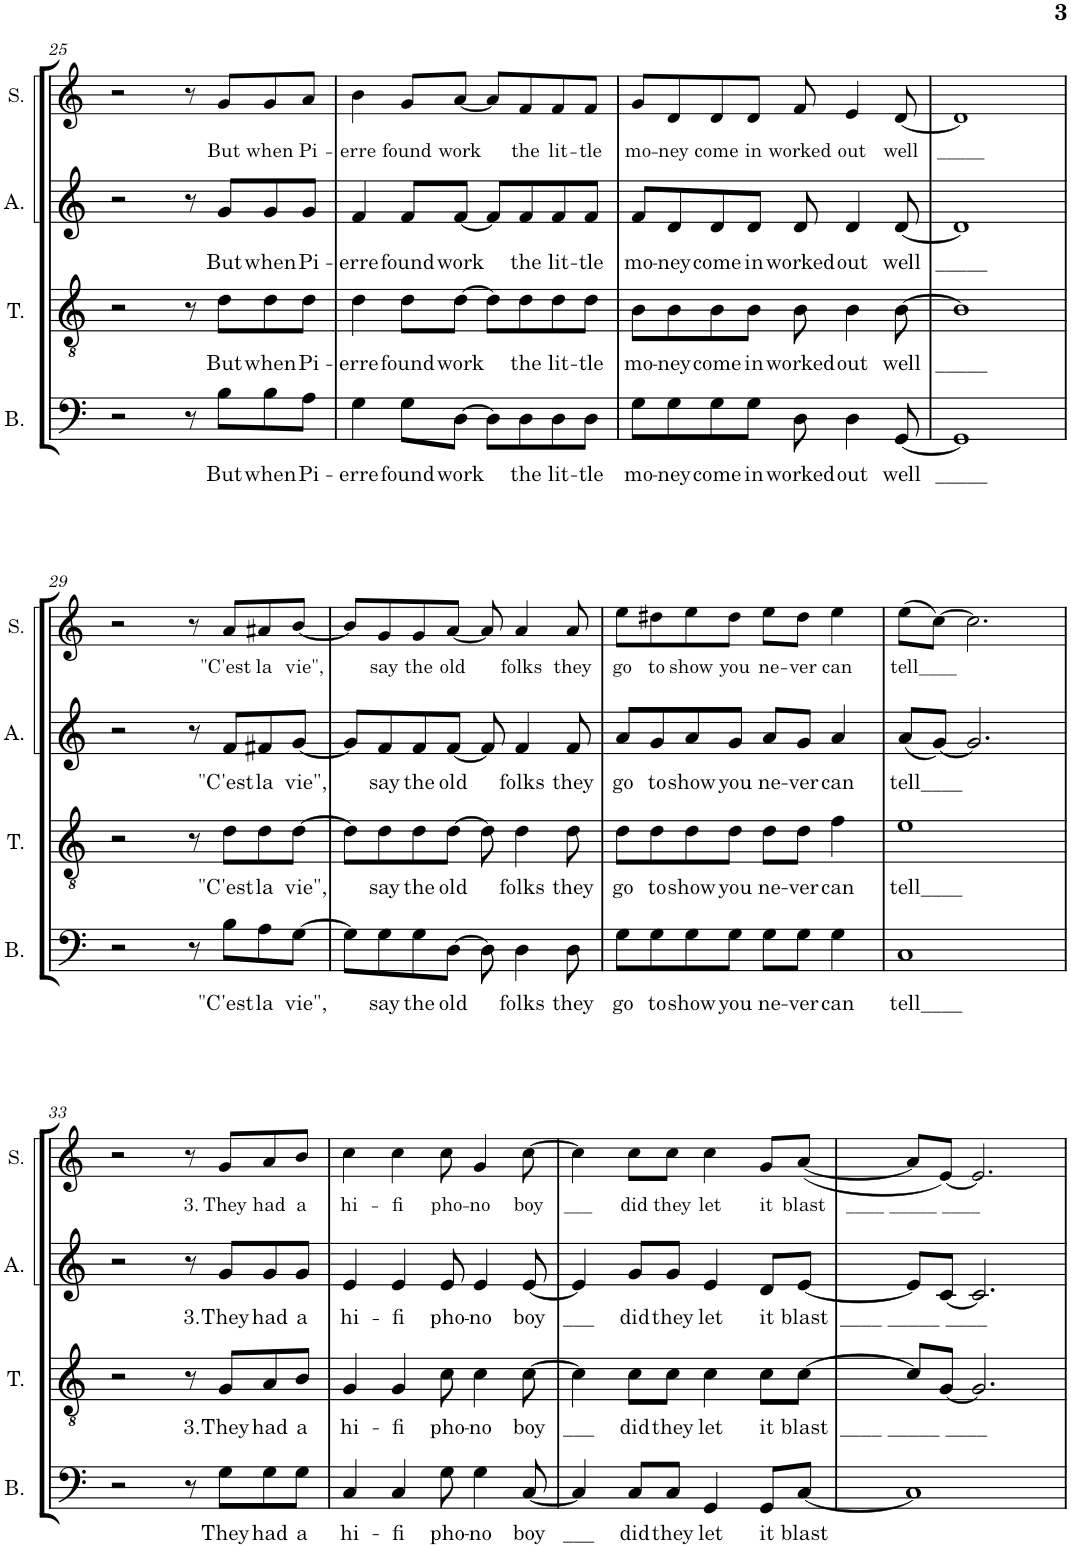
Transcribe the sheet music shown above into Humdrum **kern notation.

**kern	**text	**kern	**text	**kern	**text	**kern	**text
*part4	*part4	*part3	*part3	*part2	*part2	*part1	*part1
*staff4	*staff4	*staff3	*staff3	*staff2	*staff2	*staff1	*staff1
*I"Basse	*	*I"Ténor	*	*I"Alto	*	*I"Soprano	*
*I'B.	*	*I'T.	*	*I'A.	*	*I'S.	*
!!LO:PB:g=z
*clefF4	*	*clefGv2	*	*clefG2	*	*clefG2	*
*k[]	*	*k[]	*	*k[]	*	*k[]	*
*M4/4	*	*M4/4	*	*M4/4	*	*M4/4	*
=25	=25	=25	=25	=25	=25	=25	=25
2r	.	2r	.	2r	.	2r	.
8r	.	8r	.	8r	.	8r	.
!	!LO:LY:b	!	!LO:LY:b	!	!LO:LY:b	!	!LO:LY:b
8B\L	But	8d\L	But	8g/L	But	8g/L	But
!	!LO:LY:b	!	!LO:LY:b	!	!LO:LY:b	!	!LO:LY:b
8B\	when	8d\	when	8g/	when	8g/	when
!	!LO:LY:b	!	!LO:LY:b	!	!LO:LY:b	!	!LO:LY:b
8A\J	Pi-	8d\J	Pi-	8g/J	Pi-	8a/J	Pi-
=26	=26	=26	=26	=26	=26	=26	=26
!	!LO:LY:b	!	!LO:LY:b	!	!LO:LY:b	!	!LO:LY:b
4G\	-erre	4d\	-erre	4f/	-erre	4b\	-erre
!	!LO:LY:b	!	!LO:LY:b	!	!LO:LY:b	!	!LO:LY:b
8G\L	found	8d\L	found	8f/L	found	8g/L	found
!	!LO:LY:b	!	!LO:LY:b	!	!LO:LY:b	!	!LO:LY:b
[8D\J	work	[8d\J	work	[8f/J	work	[8a/J	work
8D\L]	.	8d\L]	.	8f/L]	.	8a/L]	.
!	!LO:LY:b	!	!LO:LY:b	!	!LO:LY:b	!	!LO:LY:b
8D\	the	8d\	the	8f/	the	8f/	the
!	!LO:LY:b	!	!LO:LY:b	!	!LO:LY:b	!	!LO:LY:b
8D\	lit-	8d\	lit-	8f/	lit-	8f/	lit-
!	!LO:LY:b	!	!LO:LY:b	!	!LO:LY:b	!	!LO:LY:b
8D\J	-tle	8d\J	-tle	8f/J	-tle	8f/J	-tle
=27	=27	=27	=27	=27	=27	=27	=27
!	!LO:LY:b	!	!LO:LY:b	!	!LO:LY:b	!	!LO:LY:b
8G\L	mo-	8B\L	mo-	8f/L	mo-	8g/L	mo-
!	!LO:LY:b	!	!LO:LY:b	!	!LO:LY:b	!	!LO:LY:b
8G\	-ney	8B\	-ney	8d/	-ney	8d/	-ney
!	!LO:LY:b	!	!LO:LY:b	!	!LO:LY:b	!	!LO:LY:b
8G\	come	8B\	come	8d/	come	8d/	come
!	!LO:LY:b	!	!LO:LY:b	!	!LO:LY:b	!	!LO:LY:b
8G\J	in	8B\J	in	8d/J	in	8d/J	in
!	!LO:LY:b	!	!LO:LY:b	!	!LO:LY:b	!	!LO:LY:b
8D\	worked	8B\	worked	8d/	worked	8f/	worked
!	!LO:LY:b	!	!LO:LY:b	!	!LO:LY:b	!	!LO:LY:b
4D\	out	4B\	out	4d/	out	4e/	out
!	!LO:LY:b	!	!LO:LY:b	!	!LO:LY:b	!	!LO:LY:b
[8GG/	well	[8B\	well	[8d/	well	[8d/	well
=28	=28	=28	=28	=28	=28	=28	=28
!	!LO:LY:b	!	!LO:LY:b	!	!LO:LY:b	!	!LO:LY:b
1GG]	_____	1B]	_____	1d]	_____	1d]	_____
!!LO:LB:g=z
=29	=29	=29	=29	=29	=29	=29	=29
2r	.	2r	.	2r	.	2r	.
8r	.	8r	.	8r	.	8r	.
!	!LO:LY:b	!	!LO:LY:b	!	!LO:LY:b	!	!LO:LY:b
8B\L	"C'est	8d\L	"C'est	8f/L	"C'est	8a/L	"C'est
!	!LO:LY:b	!	!LO:LY:b	!	!LO:LY:b	!	!LO:LY:b
8A\	la	8d\	la	8f#X/	la	8a#X/	la
!	!LO:LY:b	!	!LO:LY:b	!	!LO:LY:b	!	!LO:LY:b
[8G\J	vie",	[8d\J	vie",	[8g/J	vie",	[8b/J	vie",
=30	=30	=30	=30	=30	=30	=30	=30
8G\L]	.	8d\L]	.	8g/L]	.	8b/L]	.
!	!LO:LY:b	!	!LO:LY:b	!	!LO:LY:b	!	!LO:LY:b
8G\	say	8d\	say	8f/	say	8g/	say
!	!LO:LY:b	!	!LO:LY:b	!	!LO:LY:b	!	!LO:LY:b
8G\	the	8d\	the	8f/	the	8g/	the
!	!LO:LY:b	!	!LO:LY:b	!	!LO:LY:b	!	!LO:LY:b
[8D\J	old	[8d\J	old	[8f/J	old	[8a/J	old
8D\]	.	8d\]	.	8f/]	.	8a/]	.
!	!LO:LY:b	!	!LO:LY:b	!	!LO:LY:b	!	!LO:LY:b
4D\	folks	4d\	folks	4f/	folks	4a/	folks
!	!LO:LY:b	!	!LO:LY:b	!	!LO:LY:b	!	!LO:LY:b
8D\	they	8d\	they	8f/	they	8a/	they
=31	=31	=31	=31	=31	=31	=31	=31
!	!LO:LY:b	!	!LO:LY:b	!	!LO:LY:b	!	!LO:LY:b
8G\L	go	8d\L	go	8a/L	go	8ee\L	go
!	!LO:LY:b	!	!LO:LY:b	!	!LO:LY:b	!	!LO:LY:b
8G\	to	8d\	to	8g/	to	8dd#X\	to
!	!LO:LY:b	!	!LO:LY:b	!	!LO:LY:b	!	!LO:LY:b
8G\	show	8d\	show	8a/	show	8ee\	show
!	!LO:LY:b	!	!LO:LY:b	!	!LO:LY:b	!	!LO:LY:b
8G\J	you	8d\J	you	8g/J	you	8dd#\J	you
!	!LO:LY:b	!	!LO:LY:b	!	!LO:LY:b	!	!LO:LY:b
8G\L	ne-	8d\L	ne-	8a/L	ne-	8ee\L	ne-
!	!LO:LY:b	!	!LO:LY:b	!	!LO:LY:b	!	!LO:LY:b
8G\J	-ver	8d\J	-ver	8g/J	-ver	8dd#\J	-ver
!	!LO:LY:b	!	!LO:LY:b	!	!LO:LY:b	!	!LO:LY:b
4G\	can	4f\	can	4a/	can	4ee\	can
=32	=32	=32	=32	=32	=32	=32	=32
!	!LO:LY:b	!	!LO:LY:b	!	!LO:LY:b	!	!LO:LY:b
1C	tell____	1e	tell____	(8a/L	tell____	(8ee\L	tell____
.	.	.	.	[8g/J)	.	[8cc\J)	.
.	.	.	.	2.g/]	.	2.cc\]	.
!!LO:LB:g=z
=33	=33	=33	=33	=33	=33	=33	=33
2r	.	2r	.	2r	.	2r	.
!	!	!	!LO:LY:b	!	!LO:LY:b	!	!LO:LY:b
8r	.	8r	3.	8r	3.	8r	3.
!	!LO:LY:b	!	!LO:LY:b	!	!LO:LY:b	!	!LO:LY:b
8G\L	They	8G/L	They	8g/L	They	8g/L	They
!	!LO:LY:b	!	!LO:LY:b	!	!LO:LY:b	!	!LO:LY:b
8G\	had	8A/	had	8g/	had	8a/	had
!	!LO:LY:b	!	!LO:LY:b	!	!LO:LY:b	!	!LO:LY:b
8G\J	a	8B/J	a	8g/J	a	8b/J	a
=34	=34	=34	=34	=34	=34	=34	=34
!	!LO:LY:b	!	!LO:LY:b	!	!LO:LY:b	!	!LO:LY:b
4C/	hi-	4G/	hi-	4e/	hi-	4cc\	hi-
!	!LO:LY:b	!	!LO:LY:b	!	!LO:LY:b	!	!LO:LY:b
4C/	-fi	4G/	-fi	4e/	-fi	4cc\	-fi
!	!LO:LY:b	!	!LO:LY:b	!	!LO:LY:b	!	!LO:LY:b
8G\	pho-	8c\	pho-	8e/	pho-	8cc\	pho-
!	!LO:LY:b	!	!LO:LY:b	!	!LO:LY:b	!	!LO:LY:b
4G\	-no	4c\	-no	4e/	-no	4g/	-no
!	!LO:LY:b	!	!LO:LY:b	!	!LO:LY:b	!	!LO:LY:b
[8C/	boy	[8c\	boy	[8e/	boy	[8cc\	boy
=35	=35	=35	=35	=35	=35	=35	=35
!	!LO:LY:b	!	!LO:LY:b	!	!LO:LY:b	!	!LO:LY:b
4C/]	___	4c\]	___	4e/]	___	4cc\]	___
!	!LO:LY:b	!	!LO:LY:b	!	!LO:LY:b	!	!LO:LY:b
8C/L	did	8c\L	did	8g/L	did	8cc\L	did
!	!LO:LY:b	!	!LO:LY:b	!	!LO:LY:b	!	!LO:LY:b
8C/J	they	8c\J	they	8g/J	they	8cc\J	they
!	!LO:LY:b	!	!LO:LY:b	!	!LO:LY:b	!	!LO:LY:b
4GG/	let	4c\	let	4e/	let	4cc\	let
!	!LO:LY:b	!	!LO:LY:b	!	!LO:LY:b	!	!LO:LY:b
8GG/L	it	8c\L	it	8d/L	it	8g/L	it
!	!LO:LY:b	!	!LO:LY:b	!	!LO:LY:b	!	!LO:LY:b
[8C/J	blast	[8c\J	blast	[8e/J	blast	([8a/J	blast
=36	=36	=36	=36	=36	=36	=36	=36
!	!	!	!LO:LY:b	!	!LO:LY:b	!	!LO:LY:b
1C]	.	8c/L]	____ _____ ____	8e/L]	____ _____ ____	8a/L]	____ _____ ____
.	.	[8G/J	.	[8c/J	.	[8e/J)	.
.	.	2.G/]	.	2.c/]	.	2.e/]	.
=	=	=	=	=	=	=	=
*-	*-	*-	*-	*-	*-	*-	*-
